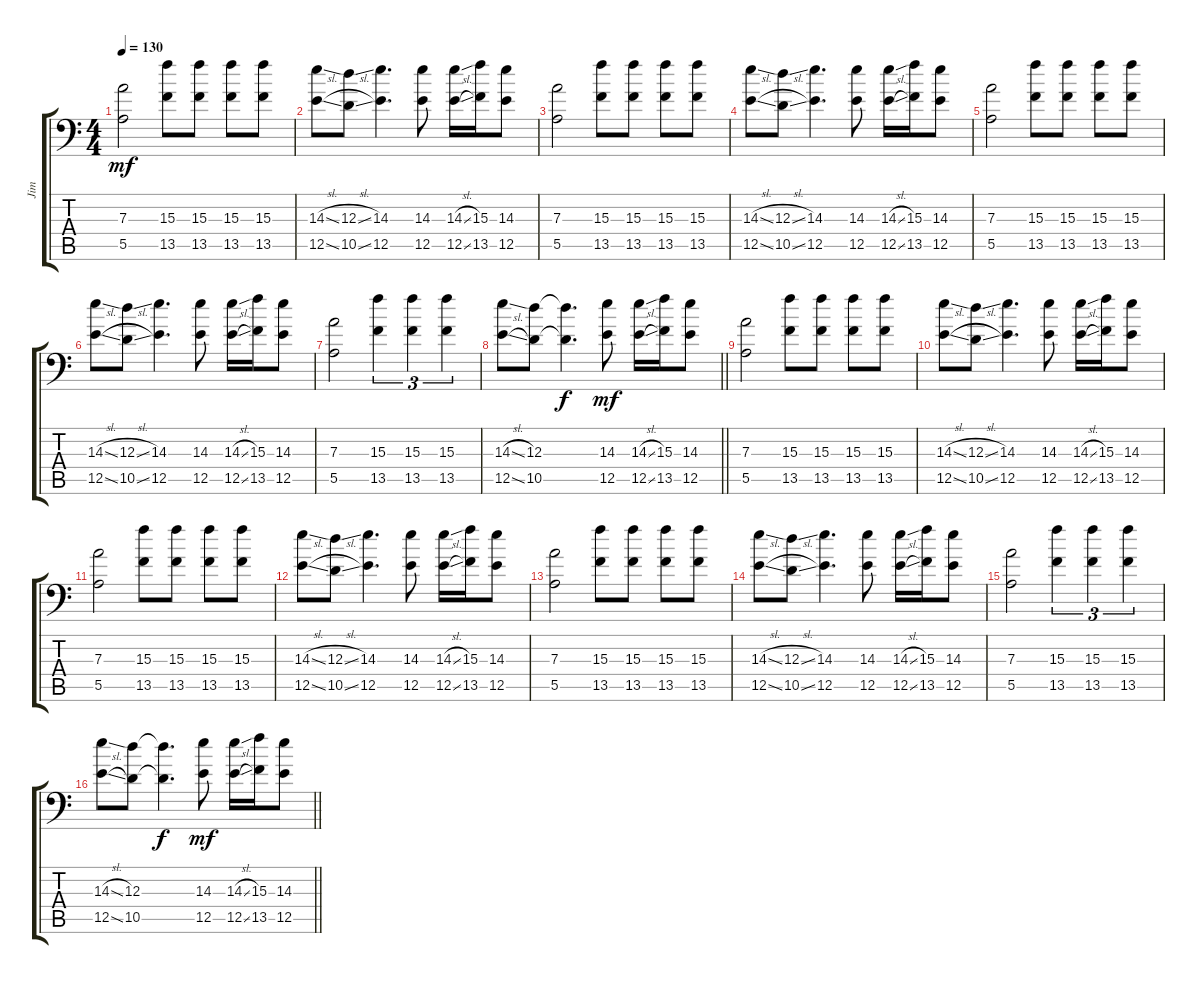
\track ("Jim" "Jim") {instrument distortionguitar}
\staff {score tabs}
\tuning (B3 G3 D3 A2 E2 A1) {hide}
\ts (4 4)
\section ("" "")
\tempo 130
\clef f4
\ks c
(7.3 5.5).2{dy mf} (15.3 13.5).8 (15.3 13.5).8 (15.3 13.5).8 (15.3 13.5).8 |
(14.3{sl} 12.5{sl}).8 (12.3{sl} 10.5{sl}).8 (14.3 12.5).4{d} (14.3 12.5).8 (14.3{sl} 12.5{sl}).16 (15.3 13.5).16 (14.3 12.5).8 |
(7.3 5.5).2 (15.3 13.5).8 (15.3 13.5).8 (15.3 13.5).8 (15.3 13.5).8 |
(14.3{sl} 12.5{sl}).8 (12.3{sl} 10.5{sl}).8 (14.3 12.5).4{d} (14.3 12.5).8 (14.3{sl} 12.5{sl}).16 (15.3 13.5).16 (14.3 12.5).8 |
(7.3 5.5).2 (15.3 13.5).8 (15.3 13.5).8 (15.3 13.5).8 (15.3 13.5).8 |
(14.3{sl} 12.5{sl}).8 (12.3{sl} 10.5{sl}).8 (14.3 12.5).4{d} (14.3 12.5).8 (14.3{sl} 12.5{sl}).16 (15.3 13.5).16 (14.3 12.5).8 |
(7.3 5.5).2 (15.3 13.5).4{tu (3 2)} (15.3 13.5).4{tu (3 2)} (15.3 13.5).4{tu (3 2)} |
\barLineRight lightlight
(14.3{sl} 12.5{sl}).8 (12.3 10.5).8 (12.3{t} 10.5{t}).4{d dy f} (14.3 12.5).8{dy mf} (14.3{sl} 12.5{sl}).16 (15.3 13.5).16 (14.3 12.5).8 |
\section ("" "")
(7.3 5.5).2 (15.3 13.5).8 (15.3 13.5).8 (15.3 13.5).8 (15.3 13.5).8 |
(14.3{sl} 12.5{sl}).8 (12.3{sl} 10.5{sl}).8 (14.3 12.5).4{d} (14.3 12.5).8 (14.3{sl} 12.5{sl}).16 (15.3 13.5).16 (14.3 12.5).8 |
(7.3 5.5).2 (15.3 13.5).8 (15.3 13.5).8 (15.3 13.5).8 (15.3 13.5).8 |
(14.3{sl} 12.5{sl}).8 (12.3{sl} 10.5{sl}).8 (14.3 12.5).4{d} (14.3 12.5).8 (14.3{sl} 12.5{sl}).16 (15.3 13.5).16 (14.3 12.5).8 |
(7.3 5.5).2 (15.3 13.5).8 (15.3 13.5).8 (15.3 13.5).8 (15.3 13.5).8 |
(14.3{sl} 12.5{sl}).8 (12.3{sl} 10.5{sl}).8 (14.3 12.5).4{d} (14.3 12.5).8 (14.3{sl} 12.5{sl}).16 (15.3 13.5).16 (14.3 12.5).8 |
(7.3 5.5).2 (15.3 13.5).4{tu (3 2)} (15.3 13.5).4{tu (3 2)} (15.3 13.5).4{tu (3 2)} |
\barLineRight lightlight
(14.3{sl} 12.5{sl}).8 (12.3 10.5).8 (12.3{t} 10.5{t}).4{d dy f} (14.3 12.5).8{dy mf} (14.3{sl} 12.5{sl}).16 (15.3 13.5).16 (14.3 12.5).8
